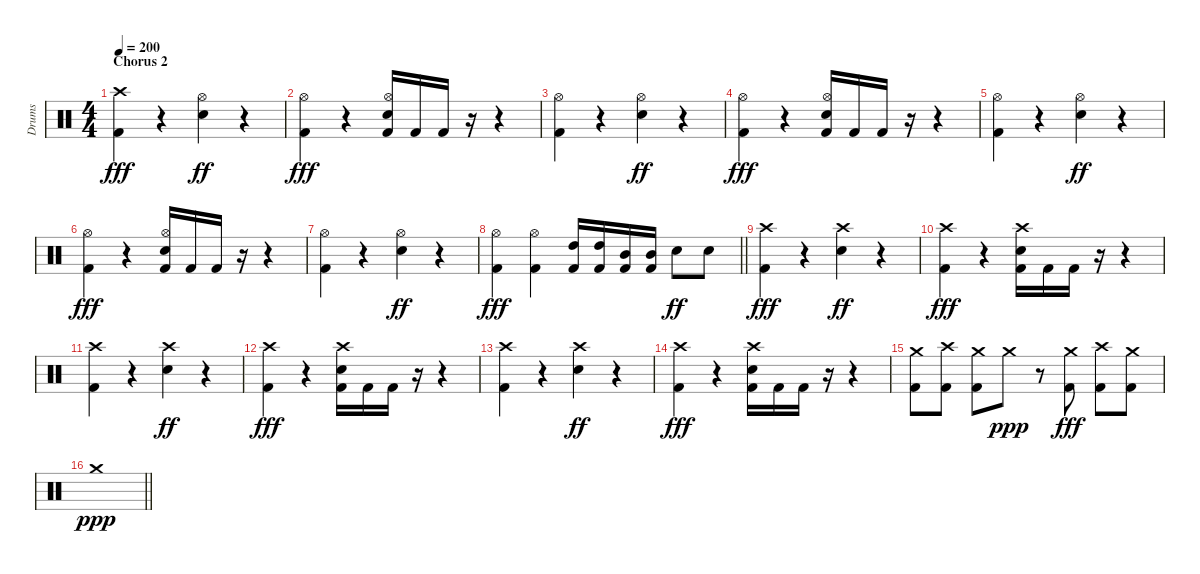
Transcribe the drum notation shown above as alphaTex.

\track ("Drums" "Drums") {instrument percussion}
\staff {score}
\articulation defaults
\ts (4 4)
\section ("" "Chorus 2")
\tempo 200
\clef neutral
\ks c
("Crash high (hit)" "Kick (hit) 2").4{dy fff} r.4 ("Hi-Hat (open)" "Electric Snare (hit)").4{dy ff} r.4 |
("Hi-Hat (open)" "Kick (hit) 2").4{dy fff} r.4 ("Hi-Hat (open)" "Electric Snare (hit)" "Kick (hit) 2").16 "Kick (hit) 2".16 "Kick (hit) 2".16 r.16 r.4 |
("Hi-Hat (open)" "Kick (hit) 2").4 r.4 ("Hi-Hat (open)" "Electric Snare (hit)").4{dy ff} r.4 |
("Hi-Hat (open)" "Kick (hit) 2").4{dy fff} r.4 ("Hi-Hat (open)" "Electric Snare (hit)" "Kick (hit) 2").16 "Kick (hit) 2".16 "Kick (hit) 2".16 r.16 r.4 |
("Hi-Hat (open)" "Kick (hit) 2").4 r.4 ("Hi-Hat (open)" "Electric Snare (hit)").4{dy ff} r.4 |
("Hi-Hat (open)" "Kick (hit) 2").4{dy fff} r.4 ("Hi-Hat (open)" "Electric Snare (hit)" "Kick (hit) 2").16 "Kick (hit) 2".16 "Kick (hit) 2".16 r.16 r.4 |
("Hi-Hat (open)" "Kick (hit) 2").4 r.4 ("Hi-Hat (open)" "Electric Snare (hit)").4{dy ff} r.4 |
\barLineRight lightlight
("Hi-Hat (open)" "Kick (hit) 2").4{dy fff} ("Hi-Hat (open)" "Kick (hit) 2").4 ("High Tom (hit)" "Kick (hit) 2").16 ("High Tom (hit)" "Kick (hit) 2").16 ("Mid Tom (hit)" "Kick (hit) 2").16 ("Mid Tom (hit)" "Kick (hit) 2").16 "Electric Snare (hit)".8{dy ff} "Electric Snare (hit)".8 |
("Crash high (hit)" "Kick (hit) 2").4{dy fff} r.4 ("Crash high (hit)" "Electric Snare (hit)").4{dy ff} r.4 |
("Crash high (hit)" "Kick (hit) 2").4{dy fff} r.4 ("Crash high (hit)" "Electric Snare (hit)" "Kick (hit) 2").16 "Kick (hit) 2".16 "Kick (hit) 2".16 r.16 r.4 |
("Crash high (hit)" "Kick (hit) 2").4 r.4 ("Crash high (hit)" "Electric Snare (hit)").4{dy ff} r.4 |
("Crash high (hit)" "Kick (hit) 2").4{dy fff} r.4 ("Crash high (hit)" "Electric Snare (hit)" "Kick (hit) 2").16 "Kick (hit) 2".16 "Kick (hit) 2".16 r.16 r.4 |
("Crash high (hit)" "Kick (hit) 2").4 r.4 ("Crash high (hit)" "Electric Snare (hit)").4{dy ff} r.4 |
("Crash high (hit)" "Kick (hit) 2").4{dy fff} r.4 ("Crash high (hit)" "Electric Snare (hit)" "Kick (hit) 2").16 "Kick (hit) 2".16 "Kick (hit) 2".16 r.16 r.4 |
("Crash medium (hit)" "Kick (hit) 2").8 ("Crash high (hit)" "Kick (hit) 2").8 ("Crash medium (hit)" "Kick (hit) 2").8 "Crash medium (hit)".8{dy ppp} r.8 ("Crash medium (hit)" "Kick (hit) 2").8{dy fff} ("Crash high (hit)" "Kick (hit) 2").8 ("Crash medium (hit)" "Kick (hit) 2").8 |
\barLineRight lightlight "Crash medium (hit)".1{dy ppp}
